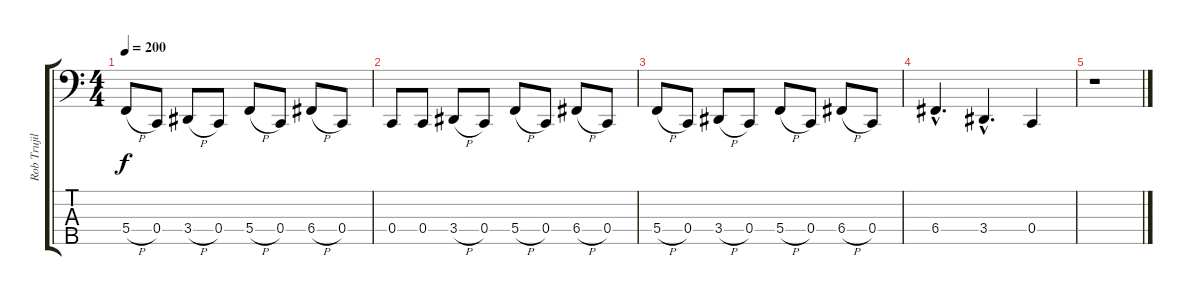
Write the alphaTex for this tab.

\track ("Rob Trujillo" "Rob Trujil") {instrument electricbassfinger}
\staff {score tabs}
\tuning (Eb2 Bb1 F1 C1 G0) {hide}
\ts (4 4)
\tempo 200
\clef f4
\ks c
5.4{h}.8{dy f} 0.4.8 3.4{h}.8 0.4.8 5.4{h}.8 0.4.8 6.4{h}.8 0.4.8 |
0.4.8 0.4.8 3.4{h}.8 0.4.8 5.4{h}.8 0.4.8 6.4{h}.8 0.4.8 |
5.4{h}.8 0.4.8 3.4{h}.8 0.4.8 5.4{h}.8 0.4.8 6.4{h}.8 0.4.8 |
6.4{hac}.4{d} 3.4{hac}.4{d} 0.4.4 |
r.1
